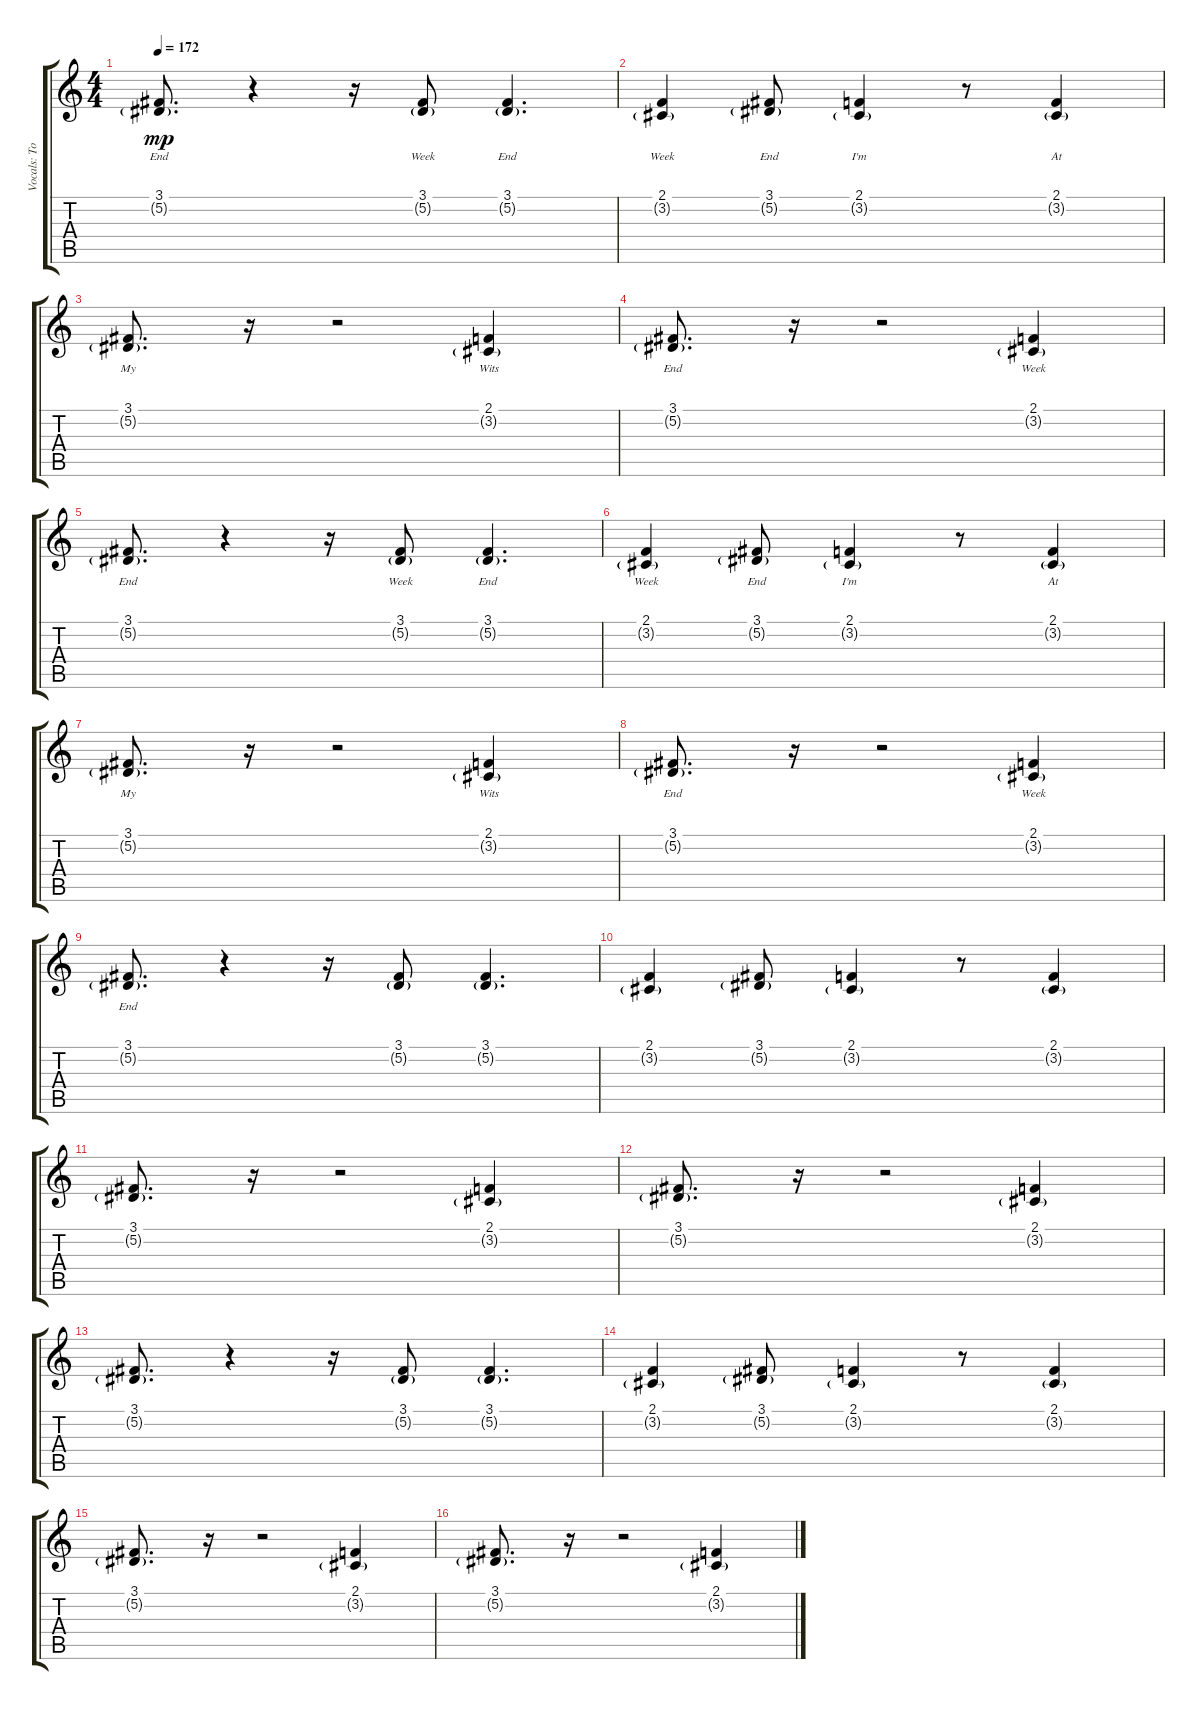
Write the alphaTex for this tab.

\track ("Vocals: Toshi" "Vocals: To") {instrument tenorsax}
\staff {score tabs}
\tuning (Eb4 Bb3 Gb3 Db3 Ab2 Eb2) {hide}
\ts (4 4)
\tempo 172
\clef g2
\ks c
(3.1 5.2{g}).8{d lyrics (0 "End") lyrics (1 "") lyrics (2 "") lyrics (3 "") lyrics (4 "") dy mp} r.4 r.16 (3.1 5.2{g}).8{lyrics (0 "Week") lyrics (1 "") lyrics (2 "") lyrics (3 "") lyrics (4 "")} (3.1 5.2{g}).4{d lyrics (0 "End") lyrics (1 "") lyrics (2 "") lyrics (3 "") lyrics (4 "")} |
(2.1 3.2{g}).4{lyrics (0 "Week") lyrics (1 "") lyrics (2 "") lyrics (3 "") lyrics (4 "")} (3.1 5.2{g}).8{lyrics (0 "End") lyrics (1 "") lyrics (2 "") lyrics (3 "") lyrics (4 "")} (2.1 3.2{g}).4{lyrics (0 "I'm") lyrics (1 "") lyrics (2 "") lyrics (3 "") lyrics (4 "")} r.8 (2.1 3.2{g}).4{lyrics (0 "At") lyrics (1 "") lyrics (2 "") lyrics (3 "") lyrics (4 "")} |
(3.1 5.2{g}).8{d lyrics (0 "My") lyrics (1 "") lyrics (2 "") lyrics (3 "") lyrics (4 "")} r.16 r.2 (2.1 3.2{g}).4{lyrics (0 "Wits") lyrics (1 "") lyrics (2 "") lyrics (3 "") lyrics (4 "")} |
(3.1 5.2{g}).8{d lyrics (0 "End") lyrics (1 "") lyrics (2 "") lyrics (3 "") lyrics (4 "")} r.16 r.2 (2.1 3.2{g}).4{lyrics (0 "Week") lyrics (1 "") lyrics (2 "") lyrics (3 "") lyrics (4 "")} |
(3.1 5.2{g}).8{d lyrics (0 "End") lyrics (1 "") lyrics (2 "") lyrics (3 "") lyrics (4 "")} r.4 r.16 (3.1 5.2{g}).8{lyrics (0 "Week") lyrics (1 "") lyrics (2 "") lyrics (3 "") lyrics (4 "")} (3.1 5.2{g}).4{d lyrics (0 "End") lyrics (1 "") lyrics (2 "") lyrics (3 "") lyrics (4 "")} |
(2.1 3.2{g}).4{lyrics (0 "Week") lyrics (1 "") lyrics (2 "") lyrics (3 "") lyrics (4 "")} (3.1 5.2{g}).8{lyrics (0 "End") lyrics (1 "") lyrics (2 "") lyrics (3 "") lyrics (4 "")} (2.1 3.2{g}).4{lyrics (0 "I'm") lyrics (1 "") lyrics (2 "") lyrics (3 "") lyrics (4 "")} r.8 (2.1 3.2{g}).4{lyrics (0 "At") lyrics (1 "") lyrics (2 "") lyrics (3 "") lyrics (4 "")} |
(3.1 5.2{g}).8{d lyrics (0 "My") lyrics (1 "") lyrics (2 "") lyrics (3 "") lyrics (4 "")} r.16 r.2 (2.1 3.2{g}).4{lyrics (0 "Wits") lyrics (1 "") lyrics (2 "") lyrics (3 "") lyrics (4 "")} |
(3.1 5.2{g}).8{d lyrics (0 "End") lyrics (1 "") lyrics (2 "") lyrics (3 "") lyrics (4 "")} r.16 r.2 (2.1 3.2{g}).4{lyrics (0 "Week") lyrics (1 "") lyrics (2 "") lyrics (3 "") lyrics (4 "")} |
(3.1 5.2{g}).8{d lyrics (0 "End") lyrics (1 "") lyrics (2 "") lyrics (3 "") lyrics (4 "")} r.4 r.16 (3.1 5.2{g}).8 (3.1 5.2{g}).4{d} |
(2.1 3.2{g}).4 (3.1 5.2{g}).8 (2.1 3.2{g}).4 r.8 (2.1 3.2{g}).4 |
(3.1 5.2{g}).8{d} r.16 r.2 (2.1 3.2{g}).4 |
(3.1 5.2{g}).8{d} r.16 r.2 (2.1 3.2{g}).4 |
(3.1 5.2{g}).8{d} r.4 r.16 (3.1 5.2{g}).8 (3.1 5.2{g}).4{d} |
(2.1 3.2{g}).4 (3.1 5.2{g}).8 (2.1 3.2{g}).4 r.8 (2.1 3.2{g}).4 |
(3.1 5.2{g}).8{d} r.16 r.2 (2.1 3.2{g}).4 |
(3.1 5.2{g}).8{d} r.16 r.2 (2.1 3.2{g}).4
